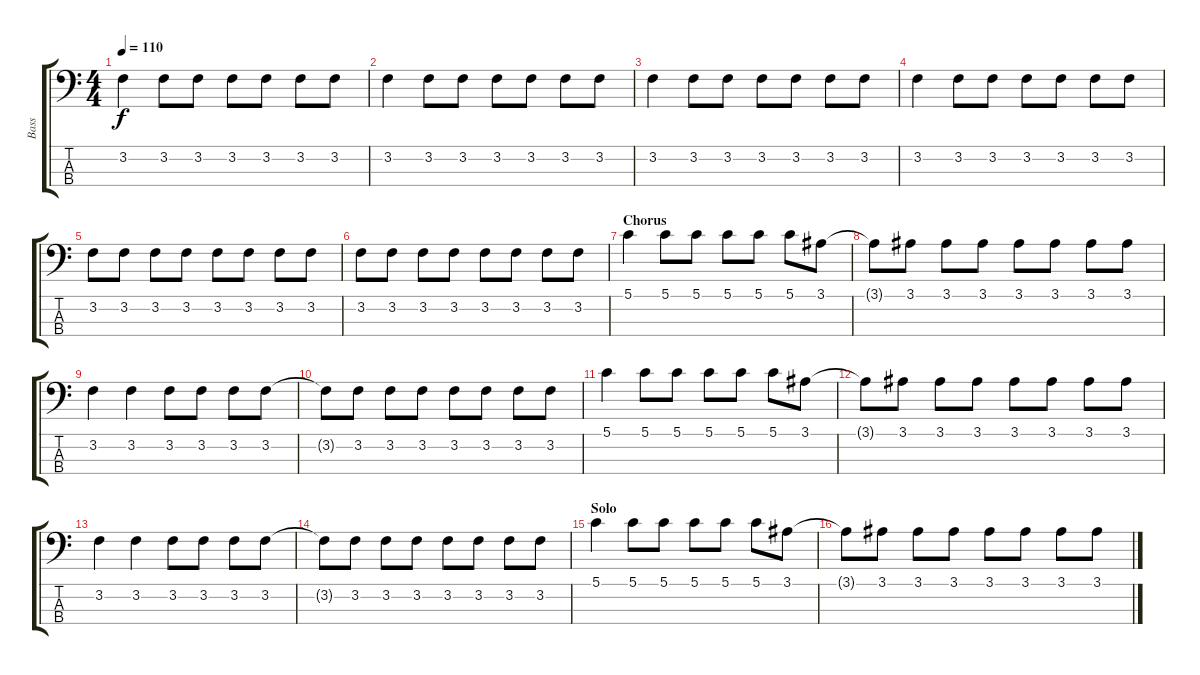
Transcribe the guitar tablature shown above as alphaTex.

\track ("Bass" "Bass") {instrument electricbassfinger}
\staff {score tabs}
\tuning (G2 D2 A1 E1) {hide}
\ts (4 4)
\tempo 110
\clef f4
\ks c
3.2.4{dy f} 3.2.8 3.2.8 3.2.8 3.2.8 3.2.8 3.2.8 |
3.2.4 3.2.8 3.2.8 3.2.8 3.2.8 3.2.8 3.2.8 |
3.2.4 3.2.8 3.2.8 3.2.8 3.2.8 3.2.8 3.2.8 |
3.2.4 3.2.8 3.2.8 3.2.8 3.2.8 3.2.8 3.2.8 |
3.2.8 3.2.8 3.2.8 3.2.8 3.2.8 3.2.8 3.2.8 3.2.8 |
3.2.8 3.2.8 3.2.8 3.2.8 3.2.8 3.2.8 3.2.8 3.2.8 |
\section ("" "Chorus")
5.1.4 5.1.8 5.1.8 5.1.8 5.1.8 5.1.8 3.1.8 |
3.1{t}.8 3.1.8 3.1.8 3.1.8 3.1.8 3.1.8 3.1.8 3.1.8 |
3.2.4 3.2.4 3.2.8 3.2.8 3.2.8 3.2.8 |
3.2{t}.8 3.2.8 3.2.8 3.2.8 3.2.8 3.2.8 3.2.8 3.2.8 |
5.1.4 5.1.8 5.1.8 5.1.8 5.1.8 5.1.8 3.1.8 |
3.1{t}.8 3.1.8 3.1.8 3.1.8 3.1.8 3.1.8 3.1.8 3.1.8 |
3.2.4 3.2.4 3.2.8 3.2.8 3.2.8 3.2.8 |
3.2{t}.8 3.2.8 3.2.8 3.2.8 3.2.8 3.2.8 3.2.8 3.2.8 |
\section ("" "Solo")
5.1.4 5.1.8 5.1.8 5.1.8 5.1.8 5.1.8 3.1.8 |
3.1{t}.8 3.1.8 3.1.8 3.1.8 3.1.8 3.1.8 3.1.8 3.1.8
